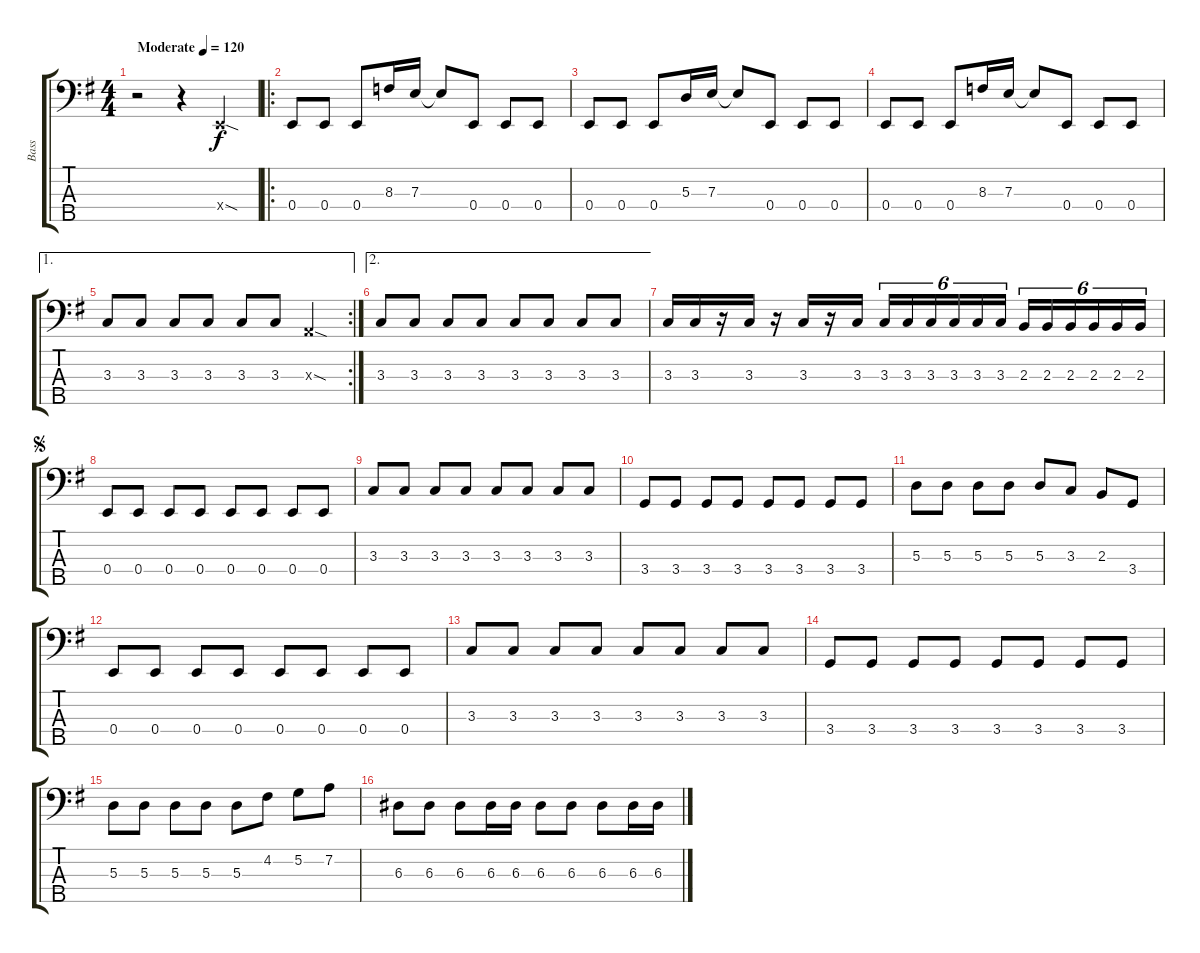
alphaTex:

\track ("Bass" "Bass") {instrument electricbassfinger}
\staff {score tabs}
\tuning (G2 D2 A1 E1 B0) {hide}
\ts (4 4)
\tempo (120 "Moderate")
\clef f4
\ks g
r.2{dy f instrument electricbassfinger} r.4 0.4{sod x}.4 |
\ro
0.4.8 0.4.8 0.4.8 8.3.16 7.3.16 7.3{t}.8 0.4.8 0.4.8 0.4.8 |
0.4.8 0.4.8 0.4.8 5.3.16 7.3.16 7.3{t}.8 0.4.8 0.4.8 0.4.8 |
0.4.8 0.4.8 0.4.8 8.3.16 7.3.16 7.3{t}.8 0.4.8 0.4.8 0.4.8 |
\ae 1
\rc 2
3.3.8 3.3.8 3.3.8 3.3.8 3.3.8 3.3.8 0.3{sod x}.4 |
\ae 2
3.3.8 3.3.8 3.3.8 3.3.8 3.3.8 3.3.8 3.3.8 3.3.8 |
3.3.16 3.3.16 r.16 3.3.16 r.16 3.3.16 r.16 3.3.16 3.3.16{tu (6 4)} 3.3.16{tu (6 4)} 3.3.16{tu (6 4)} 3.3.16{tu (6 4)} 3.3.16{tu (6 4)} 3.3.16{tu (6 4)} 2.3.16{tu (6 4)} 2.3.16{tu (6 4)} 2.3.16{tu (6 4)} 2.3.16{tu (6 4)} 2.3.16{tu (6 4)} 2.3.16{tu (6 4)} |
\jump segno
0.4.8 0.4.8 0.4.8 0.4.8 0.4.8 0.4.8 0.4.8 0.4.8 |
3.3.8 3.3.8 3.3.8 3.3.8 3.3.8 3.3.8 3.3.8 3.3.8 |
3.4.8 3.4.8 3.4.8 3.4.8 3.4.8 3.4.8 3.4.8 3.4.8 |
5.3.8 5.3.8 5.3.8 5.3.8 5.3.8 3.3.8 2.3.8 3.4.8 |
0.4.8 0.4.8 0.4.8 0.4.8 0.4.8 0.4.8 0.4.8 0.4.8 |
3.3.8 3.3.8 3.3.8 3.3.8 3.3.8 3.3.8 3.3.8 3.3.8 |
3.4.8 3.4.8 3.4.8 3.4.8 3.4.8 3.4.8 3.4.8 3.4.8 |
5.3.8 5.3.8 5.3.8 5.3.8 5.3.8 4.2.8 5.2.8 7.2.8 |
6.3.8 6.3.8 6.3.8 6.3.16 6.3.16 6.3.8 6.3.8 6.3.8 6.3.16 6.3.16
